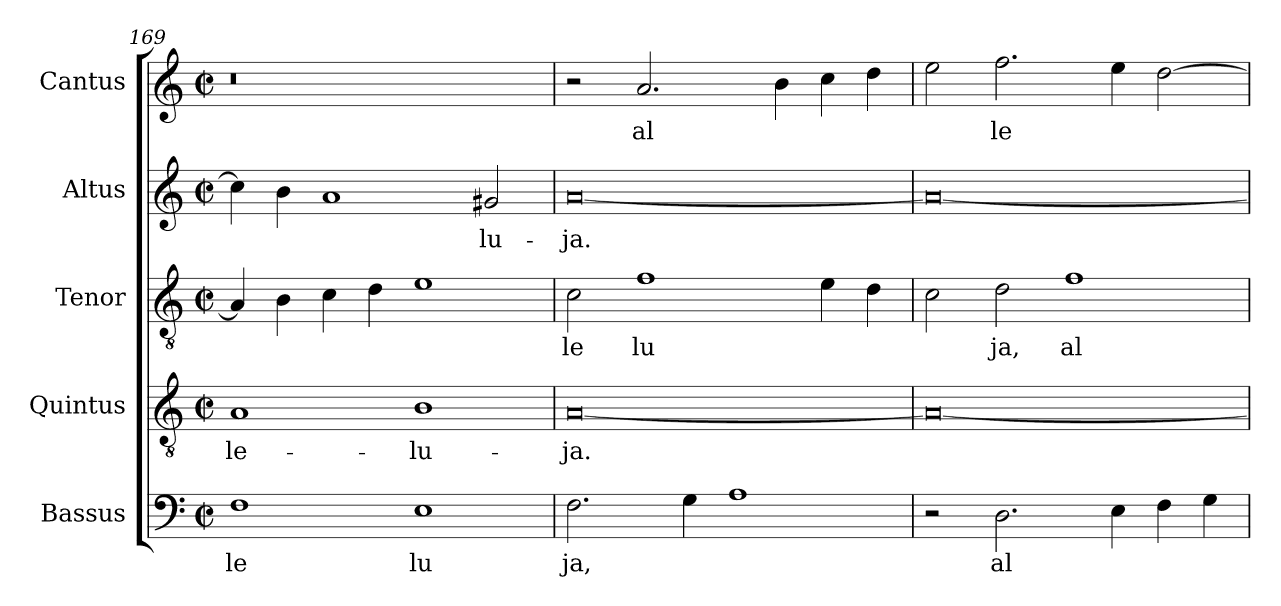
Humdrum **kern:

**kern	**text	**kern	**text	**kern	**text	**kern	**text	**kern	**text
*part5	*part5	*part4	*part4	*part3	*part3	*part2	*part2	*part1	*part1
*staff5	*staff5	*staff4	*staff4	*staff3	*staff3	*staff2	*staff2	*staff1	*staff1
*I"Bassus	*	*I"Quintus	*	*I"Tenor	*	*I"Altus	*	*I"Cantus	*
*clefF4	*	*clefGv2	*	*clefGv2	*	*clefG2	*	*clefG2	*
*	*	*	*	*	*	*k[]	*	*k[]	*
*	*	*	*	*	*	*C:	*	*C:	*
*M2/2	*	*M2/2	*	*M2/2	*	*M2/2	*	*M2/2	*
*met(c|)	*	*met(c|)	*	*met(c|)	*	*met(c|)	*	*met(c|)	*
=169	=169	=169	=169	=169	=169	=169	=169	=169	=169
!	!LO:LY:b:cj	!	!LO:LY:b:cj	!	!	!	!	!	!
1F	le	1A	le-	4A/]	.	4cc\]	.	0r	.
.	.	.	.	4B\	.	4b\	.	.	.
.	.	.	.	4c\	.	1a	.	.	.
.	.	.	.	4d\	.	.	.	.	.
!	!LO:LY:b:cj	!	!LO:LY:b:cj	!	!	!	!	!	!
1E	lu	1B	-lu-	1e	.	.	.	.	.
!	!	!	!	!	!	!	!LO:LY:b:cj	!	!
.	.	.	.	.	.	2g#/	-lu-	.	.
=170	=170	=170	=170	=170	=170	=170	=170	=170	=170
!	!LO:LY:b:cj	!	!LO:LY:b:cj	!	!LO:LY:b:cj	!	!LO:LY:b:cj	!	!
2.F\	ja,	[<0A	-ja.	2c\	le	[<0a	-ja.	2r	.
!	!	!	!	!	!LO:LY:b:cj	!	!	!	!LO:LY:b:cj
.	.	.	.	1f	lu	.	.	2.a/	al
4G\	.	.	.	.	.	.	.	.	.
1A	.	.	.	.	.	.	.	.	.
.	.	.	.	.	.	.	.	4b\	.
.	.	.	.	4e\	.	.	.	4cc\	.
.	.	.	.	4d\	.	.	.	4dd\	.
=171	=171	=171	=171	=171	=171	=171	=171	=171	=171
2r	.	0A_<	.	2c\	.	0a_<	.	2ee\	.
!	!LO:LY:b:cj	!	!	!	!LO:LY:b:cj	!	!	!	!LO:LY:b:cj
2.D\	al	.	.	2d\	ja,	.	.	2.ff\	le
!	!	!	!	!	!LO:LY:b:cj	!	!	!	!
.	.	.	.	1f	al	.	.	.	.
4E\	.	.	.	.	.	.	.	4ee\	.
4F\	.	.	.	.	.	.	.	[>2dd\	.
4G\	.	.	.	.	.	.	.	.	.
=	=	=	=	=	=	=	=	=	=
*-	*-	*-	*-	*-	*-	*-	*-	*-	*-
